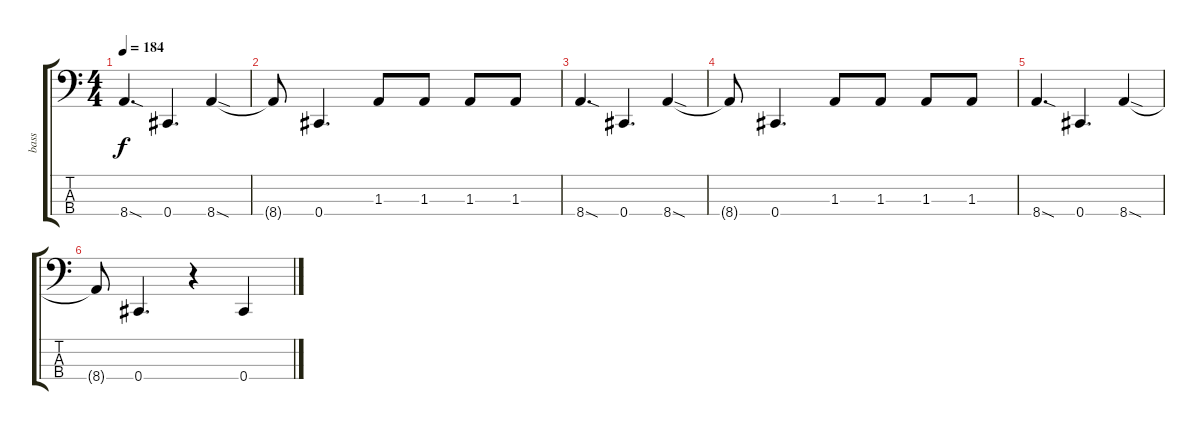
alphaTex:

\track ("bass" "bass") {instrument electricbassfinger}
\staff {score tabs}
\tuning (Gb2 Db2 Ab1 Db1) {hide}
\ts (4 4)
\tempo 184
\clef f4
\ks c
8.4{sod}.4{d dy f} 0.4.4{d} 8.4{sod}.4 |
8.4{t}.8 0.4.4{d} 1.3.8 1.3.8 1.3.8 1.3.8 |
8.4{sod}.4{d} 0.4.4{d} 8.4{sod}.4 |
8.4{t}.8 0.4.4{d} 1.3.8 1.3.8 1.3.8 1.3.8 |
8.4{sod}.4{d} 0.4.4{d} 8.4{sod}.4 |
8.4{t}.8 0.4.4{d} r.4 0.4.4
